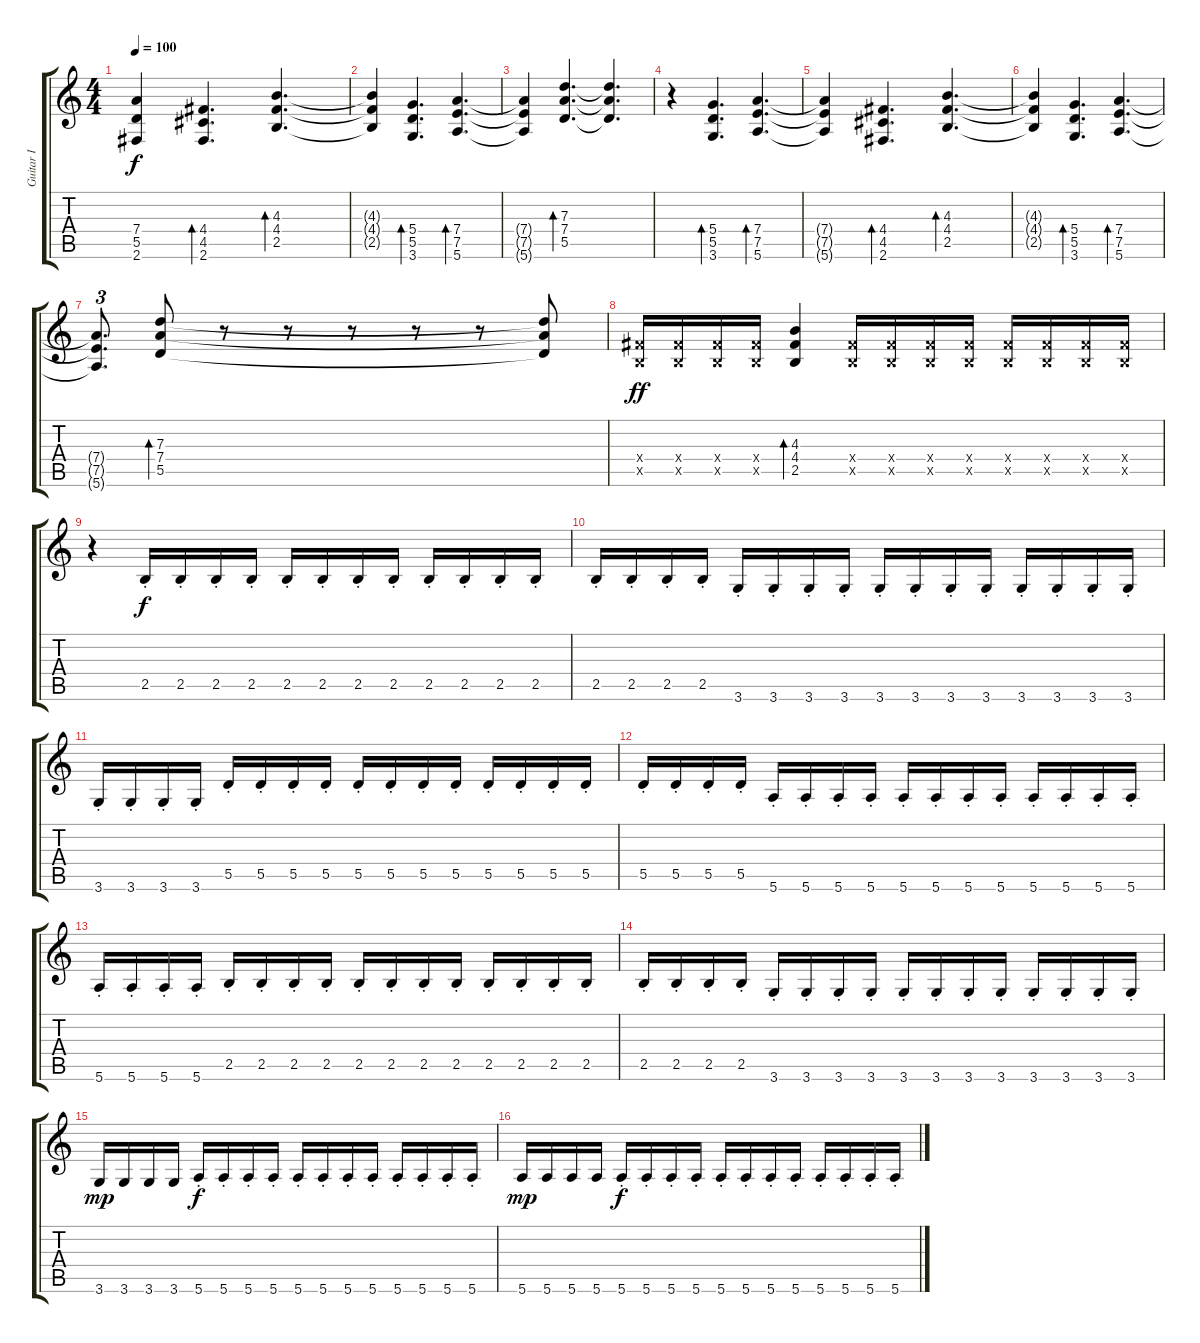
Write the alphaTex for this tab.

\track ("Guitar I" "Guitar I") {instrument overdrivenguitar}
\staff {score tabs}
\tuning (E4 B3 G3 D3 A2 E2) {hide}
\ts (4 4)
\tempo 100
\clef g2
\ks c
(7.4{t} 5.5{t} 2.6).4{dy f} (4.4 4.5 2.6).4{d bd 30} (4.3 4.4 2.5).4{d bd 30} |
(4.3{t} 4.4{t} 2.5{t}).4 (5.4 5.5 3.6).4{d bd 30} (7.4 7.5 5.6).4{d bd 30} |
(7.4{t} 7.5{t} 5.6{t}).4 (7.3 7.4 5.5).4{d bd 30} (7.3{t} 7.4{t} 5.5{t}).4{d} |
r.4 (5.4 5.5 3.6).4{d bd 30} (7.4 7.5 5.6).4{d bd 30} |
(7.4{t} 7.5{t} 5.6{t}).4 (4.4 4.5 2.6).4{d bd 30} (4.3 4.4 2.5).4{d bd 30} |
(4.3{t} 4.4{t} 2.5{t}).4 (5.4 5.5 3.6).4{d bd 30} (7.4 7.5 5.6).4{d bd 30} |
(7.4{t} 7.5{t} 5.6{t}).8{d tu (3 2)} (7.3 7.4 5.5).8{bd 30} r.8 r.8 r.8 r.8 r.8 (7.3{t} 7.4{t} 5.5{t}).8 |
(4.4{x} 2.5{x}).16{dy ff} (4.4{x} 2.5{x}).16 (4.4{x} 2.5{x}).16 (4.4{x} 2.5{x}).16 (4.3 4.4 2.5).4{bd 30} (4.4{x} 2.5{x}).16 (4.4{x} 2.5{x}).16 (4.4{x} 2.5{x}).16 (4.4{x} 2.5{x}).16 (4.4{x} 2.5{x}).16 (4.4{x} 2.5{x}).16 (4.4{x} 2.5{x}).16 (4.4{x} 2.5{x}).16 |
r.4 2.5{st}.16{dy f} 2.5{st}.16 2.5{st}.16 2.5{st}.16 2.5{st}.16 2.5{st}.16 2.5{st}.16 2.5{st}.16 2.5{st}.16 2.5{st}.16 2.5{st}.16 2.5{st}.16 |
2.5{st}.16 2.5{st}.16 2.5{st}.16 2.5{st}.16 3.6{st}.16 3.6{st}.16 3.6{st}.16 3.6{st}.16 3.6{st}.16 3.6{st}.16 3.6{st}.16 3.6{st}.16 3.6{st}.16 3.6{st}.16 3.6{st}.16 3.6{st}.16 |
3.6{st}.16 3.6{st}.16 3.6{st}.16 3.6{st}.16 5.5{st}.16 5.5{st}.16 5.5{st}.16 5.5{st}.16 5.5{st}.16 5.5{st}.16 5.5{st}.16 5.5{st}.16 5.5{st}.16 5.5{st}.16 5.5{st}.16 5.5{st}.16 |
5.5{st}.16 5.5{st}.16 5.5{st}.16 5.5{st}.16 5.6{st}.16 5.6{st}.16 5.6{st}.16 5.6{st}.16 5.6{st}.16 5.6{st}.16 5.6{st}.16 5.6{st}.16 5.6{st}.16 5.6{st}.16 5.6{st}.16 5.6{st}.16 |
5.6{st}.16 5.6{st}.16 5.6{st}.16 5.6{st}.16 2.5{st}.16 2.5{st}.16 2.5{st}.16 2.5{st}.16 2.5{st}.16 2.5{st}.16 2.5{st}.16 2.5{st}.16 2.5{st}.16 2.5{st}.16 2.5{st}.16 2.5{st}.16 |
2.5{st}.16 2.5{st}.16 2.5{st}.16 2.5{st}.16 3.6{st}.16 3.6{st}.16 3.6{st}.16 3.6{st}.16 3.6{st}.16 3.6{st}.16 3.6{st}.16 3.6{st}.16 3.6{st}.16 3.6{st}.16 3.6{st}.16 3.6{st}.16 |
3.6.16{dy mp} 3.6.16 3.6.16 3.6.16 5.6{st}.16{dy f} 5.6{st}.16 5.6{st}.16 5.6{st}.16 5.6{st}.16 5.6{st}.16 5.6{st}.16 5.6{st}.16 5.6{st}.16 5.6{st}.16 5.6{st}.16 5.6{st}.16 |
5.6.16{dy mp} 5.6.16 5.6.16 5.6.16 5.6{st}.16{dy f} 5.6{st}.16 5.6{st}.16 5.6{st}.16 5.6{st}.16 5.6{st}.16 5.6{st}.16 5.6{st}.16 5.6{st}.16 5.6{st}.16 5.6{st}.16 5.6{st}.16
